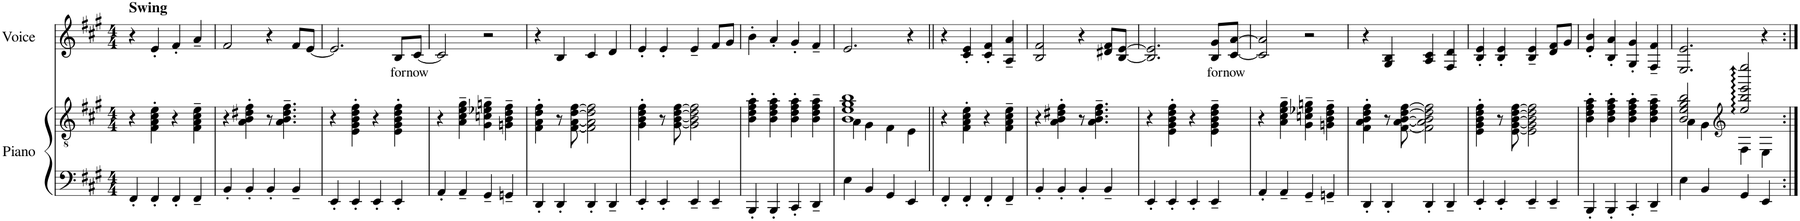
**kern	**kern	**kern	**text
*part2	*part2	*part1	*part1
*staff3	*staff2	*staff1	*staff1
*I"Piano	*	*I"Voice	*
*I'Pno.	*	*I'Vo.	*
*clefF4	*clefGv2	*clefG2	*
*k[f#c#g#]	*k[f#c#g#]	*k[f#c#g#]	*
*M4/4	*M4/4	*M4/4	*
=1	=1	=1	=1
!	!	!LO:TX:a:B:t=Swing	!
4FF#'/	4r	4r	.
4FF#'/	4F#\' 4A\' 4c#\' 4e\'	4e'/	.
4FF#'/	4r	4f#'/	.
4FF#~/	4F#\~ 4A\~ 4c#\~ 4e\~	4a~/	.
=2	=2	=2	=2
4BB'/	4r	2f#/	.
4BB'/	4A\' 4B\' 4d#X\' 4f#\'	.	.
4BB'/	8r	4r	.
.	4.A\~ 4.B\~ 4.d#\~ 4.f#\~	.	.
4BB~/	.	8f#/L	.
.	.	[8e/J	.
=3	=3	=3	=3
4EE'/	4r	2.e/]	.
4EE'/	4E\' 4G#\' 4B\' 4d\' 4f#\'	.	.
4EE'/	4r	.	.
!	!	!	!LO:LY:b
4EE'/	4E\' 4G#\' 4B\' 4d\' 4f#\'	8B/L	for
!	!	!	!LO:LY:b
.	.	[8c#/J	now
=4	=4	=4	=4
4AA'/	4r	2c#/]	.
4AA~/	4A\~ 4c#\~ 4e\~ 4g#\~	.	.
4GG#~/	4G#\~ 4cn\~ 4e-X\~ 4gn\~	2r	.
4GGn~/	4Gn\~ 4B\~ 4d\~ 4f#\~	.	.
=5	=5	=5	=5
4DD'/	4F#\' 4A\' 4d\' 4f#\'	4r	.
4DD'/	8r	4B/	.
.	[8F#\ [8A\ [8d\ [8f#\	.	.
4DD'/	2F#\] 2A\] 2d\] 2f#\]	4c#/	.
4DD~/	.	4d/	.
=6	=6	=6	=6
4EE'/	4G#\' 4B\' 4d\' 4f#\'	4e'/	.
4EE'/	8r	4e'/	.
.	[8G#\ [8B\ [8d\ [8f#\	.	.
4EE~/	2G#\] 2B\] 2d\] 2f#\]	4e~/	.
4EE~/	.	8f#/L	.
.	.	8g#/J	.
=7	=7	=7	=7
4BBB'/	4B\' 4d\' 4f#\' 4a\'	4b'\	.
4BBB'/	4B\' 4d\' 4f#\' 4a\'	4a'/	.
4CC#'/	4B\' 4d\' 4f#\' 4a\'	4g#'/	.
4DD~/	4B\~ 4d\~ 4f#\~ 4a\~	4f#~/	.
=8	=8	=8	=8
*	*^	*	*
4E\	1B 1e 1g# 1b	4A\	2.e/	.
4BB/	.	4G#\	.	.
4GG#/	.	4F#\	.	.
4EE/	.	4E\	4r	.
*	*v	*v	*	*
=9||	=9||	=9||	=9||
4FF#'/	4r	4r	.
4FF#'/	4F#\' 4A\' 4c#\' 4e\'	4c#/' 4e/'	.
4FF#'/	4r	4c#/' 4f#/'	.
4FF#~/	4F#\~ 4A\~ 4c#\~ 4e\~	4A/~ 4a/~	.
=10	=10	=10	=10
4BB'/	4r	2B/ 2f#/	.
4BB'/	4A\' 4B\' 4d#X\' 4f#\'	.	.
4BB'/	8r	4r	.
.	4.A\~ 4.B\~ 4.d#\~ 4.f#\~	.	.
4BB~/	.	8d#X/ 8f#/L	.
.	.	[8B/ [8e/J	.
=11	=11	=11	=11
4EE'/	4r	2.B/] 2.e/]	.
4EE'/	4E\' 4G#\' 4B\' 4d\' 4f#\'	.	.
4EE'/	4r	.	.
!	!	!	!LO:LY:b
4EE~/	4E\~ 4G#\~ 4B\~ 4d\~ 4f#\~	8B/ 8g#/L	for
!	!	!	!LO:LY:b
.	.	[8c#/ [8a/J	now
=12	=12	=12	=12
4AA'/	4r	2c#/] 2a/]	.
4AA~/	4A\~ 4c#\~ 4e\~ 4g#\~	.	.
4GG#~/	4G#\~ 4cn\~ 4e-X\~ 4gn\~	2r	.
4GGn~/	4Gn\~ 4B\~ 4d\~ 4f#\~	.	.
=13	=13	=13	=13
4DD'/	4F#\' 4A\' 4B\' 4d\' 4f#\'	4r	.
4DD'/	8r	4G#/ 4B/	.
.	[8F#\ [8A\ [8B\ [8d\ [8f#\	.	.
4DD'/	2F#\] 2A\] 2B\] 2d\] 2f#\]	4A/ 4c#/	.
4DD~/	.	4F#/ 4d/	.
=14	=14	=14	=14
4EE'/	4E\' 4G#\' 4B\' 4d\' 4f#\'	4B/' 4e/'	.
4EE'/	8r	4B/' 4e/'	.
.	[8E\ [8G#\ [8B\ [8d\ [8f#\	.	.
4EE~/	2E\] 2G#\] 2B\] 2d\] 2f#\]	4B/~ 4e/~	.
4EE~/	.	8d/ 8f#/L	.
.	.	8g#/J	.
=15	=15	=15	=15
4BBB'/	4B\' 4d\' 4f#\' 4a\'	4e/' 4b/'	.
4BBB'/	4B\' 4d\' 4f#\' 4a\'	4B/' 4a/'	.
4CC#'/	4B\' 4d\' 4f#\' 4a\'	4G#/' 4g#/'	.
4DD~/	4B\~ 4d\~ 4f#\~ 4a\~	4F#/~ 4f#/~	.
=16	=16	=16	=16
*	*^	*	*
4E\	2B/ 2e/ 2g#/ 2b/	4A\	2.E/ 2.e/	.
4BB/	.	4G#\	.	.
*	*clefG2	*	*	*
4GG#/	2ee/: 2bb/: 2eee/: 2eeee/:	4F#\	.	.
4EE/	.	4E\	4r	.
*	*v	*v	*	*
=:|!	=:|!	=:|!	=:|!
*-	*-	*-	*-
